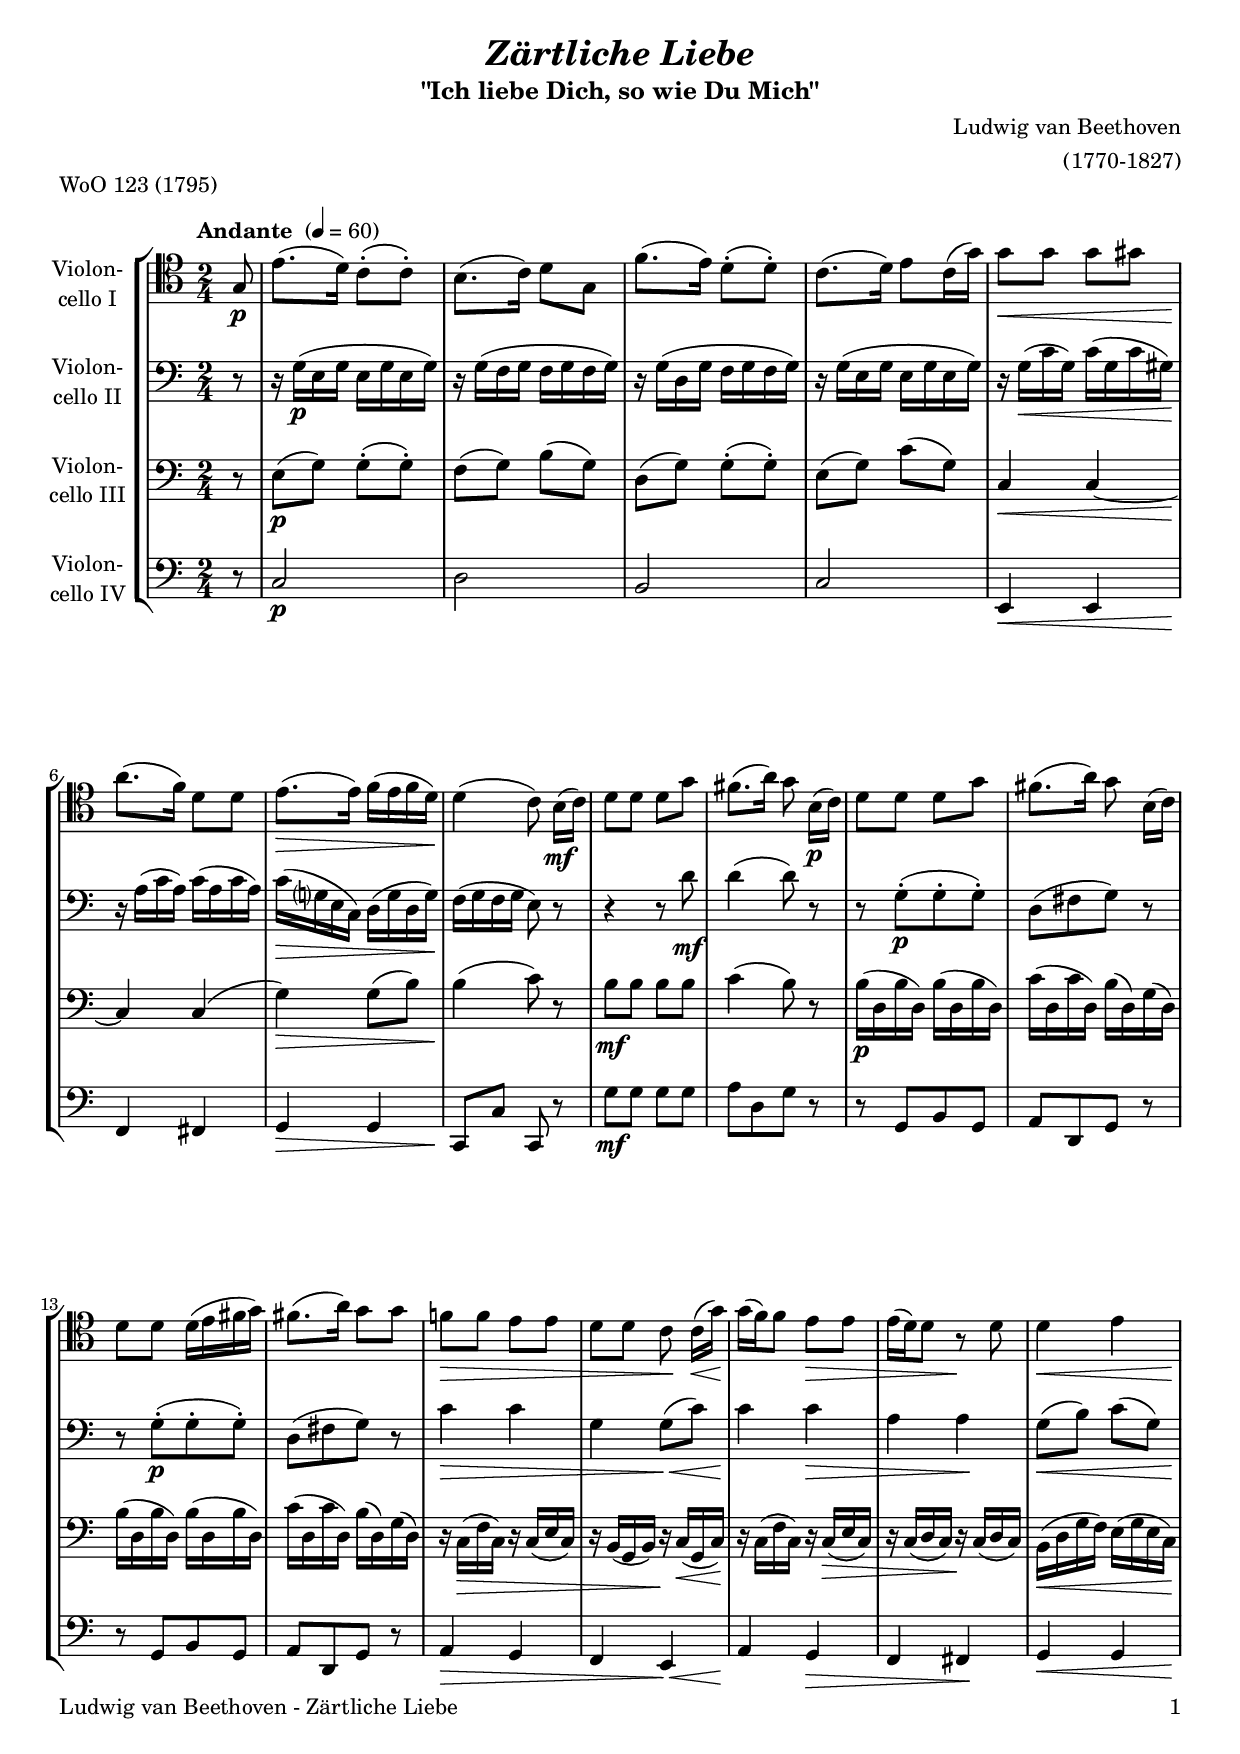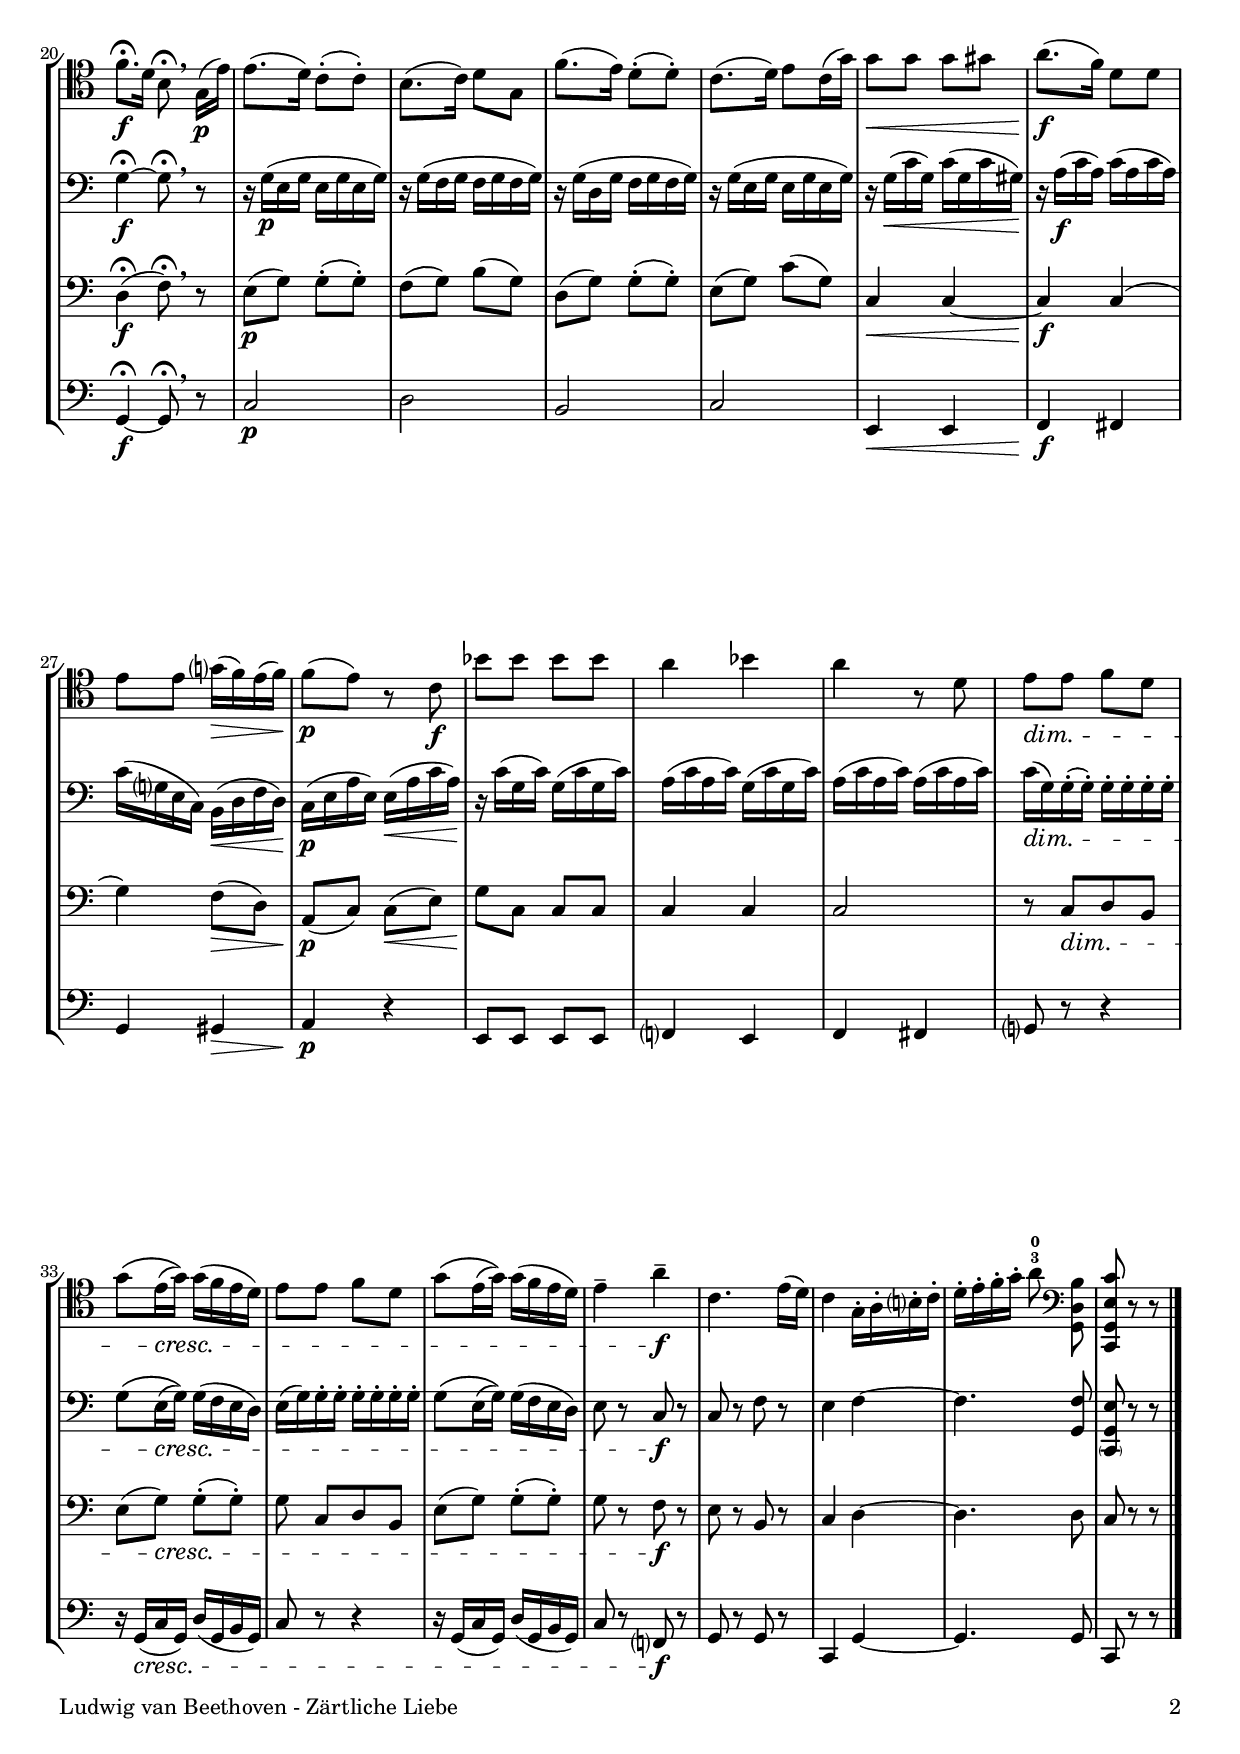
\version "2.18.2"
\include "deutsch.ly"
  
#(set-global-staff-size 19)

\header {
  title     = \markup \bold \italic "Zärtliche Liebe"
  subtitle  = "\"Ich liebe Dich, so wie Du Mich\""
  composer  = "Ludwig van Beethoven"
  arranger  = "(1770-1827)"
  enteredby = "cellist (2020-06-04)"
  piece     = "WoO 123 (1795)"
}

voiceconsts = {
  \key c \major
  \time 2/4
  \clef "bass"
  \numericTimeSignature
  \compressFullBarRests
  % Set default beaming for all staves
%  \set Timing.beamExceptions = #'()
%  \set Timing.baseMoment     = #(ly:make-moment 1 4)
%  \set Timing.beatStructure  = #'(1 1 1 1)
  \tempo "Andante " 4=60
}

micl = "clarinet"
mifl = "flute"
miob = "oboe"
mifh = "french horn"
misx = "tenor sax"
mist = "string ensemble 1"
miba = "cello"

rit  = \mark \markup \box \italic "ritenuto"

va = \relative c' {
  \voiceconsts
  \clef "tenor"

  \partial 8 g8\p
  e'8.( d16) c8(-. c)-.
  h8.( c16) d8 g,
  f'8.( e16) d8(-. d)-.
  c8.( d16) e8 c16( g')
  g8\< g g gis
  a8.(\! f16) d8 d
  e8.(\> e16) f( e f d)

  d4(\! c8) h16([\mf c])
  d8 d d g
  fis8.( a16) g8 h,16([\p c])
  d8 d d g
  fis8.( a16) g8 h,16([ c])
  d8 d d16( e fis g)
  fis8.( a16) g8 g
  f!\> f e e

  d d c\! c16([\< g'])
  g(\! f) f8 e\> e
  e16( d) d8 r\! d
  d4\< e
  f8.\fermata\!\f d16 h8\fermata \breathe g16(\p e')
  e8.( d16) c8(-. c)-.
  h8.( c16) d8 g,
  f'8.( e16) d8(-. d)-.

  c8.( d16) e8 c16( g')
  g8\< g g gis
  a8.(\!\f f16) d8 d
  e e g?16(\> f) e( f)
  f8(\!\p e) r c\f
  b' b b b
  a4 b
  a r8 d,

  e\dim e f d
  g\( e16(\cresc g)\) g( f e d)
  e8 e f d
  g\( e16( g)\) g( f e d)
  e4-- a--\f
  c,4. e16( d)
  c4 g16-. a-. h?-. c-.
  d-. e-. f-. g-. a8-3-0 \noBeam \clef "bass" <g,, d' h'>
  <c, g' e' c'> r r \bar "|."
}

vb = \relative c' {
  \voiceconsts

  r8
  r16 g(\p e g e g e g)
  r g( f g f g f g)
  r g( d g f g f g)
  r g( e g e g e g)
  r g(\< c g) c( g c gis)
  r\! a( c a) c( a c a)
  c(\> g? e c) d( g d g)

  f(\! g f g e8) r
  r4 r8 d'\mf
  d4( d8) r
  r g,([-.\p g-. g])-.
  d([ fis g]) r
  r g([-.\p g-. g])-.
  d([ fis g]) r
  c4\> c

  g g8(\!\< c)
  c4\! c\>
  a a\!
  g8(\< h) c( g)
  g4~\fermata\!\f g8\fermata \breathe r
  r16 g(\p e g e g e g)
  r g( f g f g f g)
  r g( d g f g f g)

  r g( e g e g e g)
  r g(\< c g) c( g c gis)
  r\! a(\f c a) c( a c a)
  c( g? e c) h(\< d f d)
  c(\!\p e a e) e(\< a c a)
  r\! c( g c) g( c g c)
  a( c a c) g( c g c)
  a( c a c) a( c a c)

  c(\dim g) g(-. g)-. g-. g-. g-. g-.
  g8\( e16(\cresc g)\) g( f e d)
  e( g) g-. g-. g-. g-. g-. g-.
  g8\( e16( g)\) g( f e d)
  e8 r c\f r
  c r f r
  e4 f~
  f4. <g, f'>8
  <\parenthesize c, g' e'> r r \bar "|."
}

vc = \relative c {
  \voiceconsts

  \partial 8 r8
  e(\p g) g(-. g)-.
  f( g) h( g)
  d( g) g(-. g)-.
  e( g) c( g)
  c,4\< c~
  c\! c(
  g')\> g8( h)

  h4(\! c8) r
  h\mf h h h
  c4( h8) r
  h16(\p d, h' d,) h'( d, h' d,)
  c'( d, c' d,) h'( d,) g( d)
  h'( d, h' d,) h'( d, h' d,)
  c'( d, c' d,) h'( d,) g( d)
  r c(\> f c) r c( e c)

  r h( g h) r\! c(\< g c)
  r\! c( f c) r c(\> e c)
  r c( d c) r\! c( d c)
  h(\< d g f) e( g e c)
  d4(\fermata\!\f f8)\fermata \breathe r
  e(\p g) g(-. g)-.
  f( g) h( g)
  d( g) g(-. g)-.

  e( g) c( g)
  c,4\< c~
  c\!\f c(
  g') f8(\> d)
  a(\!\p c) c(\< e)
  g\! c, c c
  c4 c
  c2

  r8 c[\dim d h]
  e( g)\cresc g(-. g)-.
  g c,[ d h]
  e( g) g(-. g)-.
  g r f\f r
  e r h r
  c4 d~
  d4. d8
  c r r \bar "|."
}

vd = \relative c {
  \voiceconsts

  \partial 8 r8
  c2\p
  d
  h
  c
  e,4\< e
  f\! fis
  g\> g

  c,8\! c' c, r
  g''\mf g g g
  a[ d, g] r
  r g,[ h g]
  a[ d, g] r
  r g[ h g]
  a[ d, g] r
  a4\> g

  f e\!\<
  a\! g\>
  f fis\!
  g\< g
  g~\!\fermata\f g8\fermata \breathe r
  c2\p
  d
  h

  c
  e,4\< e
  f\!\f fis
  g gis\>
  a\!\p r
  e8 e e e
  f?4 e
  f fis

  g?8 r r4
  r16 g(\cresc c g) d'( g, h g)
  c8 r r4
  r16 g( c g) d'( g, h g)
  c8 r f,?\f r
  g r g r
  c,4 g'~
  g4. g8
  c, r r \bar "|."
}


music = \new StaffGroup <<
      \new Staff {
	\set Staff.midiInstrument = \miba
	\set Staff.instrumentName = \markup \center-column { "Violon-" "cello I" }
	\transpose c c { \va }
      }

      \new Staff {
	\set Staff.midiInstrument = \miba
	\set Staff.instrumentName = \markup \center-column { "Violon-" "cello II" }
	\transpose c c { \vb }
      }

      \new Staff {
	\set Staff.midiInstrument = \miba
	\set Staff.instrumentName = \markup \center-column { "Violon-" "cello III" }
	\transpose c c { \vc }
      }

      \new Staff {
	\set Staff.midiInstrument = \miba
	\set Staff.instrumentName = \markup \center-column { "Violon-" "cello IV" }
	\transpose c c { \vd }
      }
>>

\book {
   \paper {
    print-page-number = ##t
    print-first-page-number = ##t
    ragged-last-bottom = ##f
    oddHeaderMarkup = \markup \null
    evenHeaderMarkup = \markup \null
    oddFooterMarkup = \markup {
      \fill-line {
        \on-the-fly #print-page-number-check-first
        "Ludwig van Beethoven - Zärtliche Liebe" \fromproperty #'page:page-number-string
      }
    }
    evenFooterMarkup = \oddFooterMarkup
  } \score {
    \music
    \layout {}
  }

  \score {
    \unfoldRepeats \music

    \midi {
      \context {
        \Score
      }
    }
  }
}